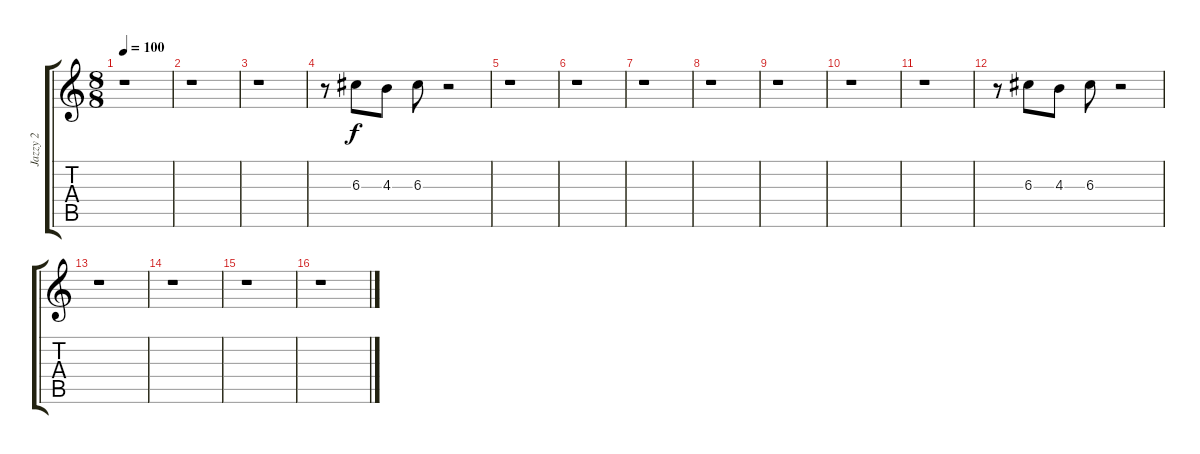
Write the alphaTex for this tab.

\track ("Jazzy 2" "Jazzy 2") {instrument electricguitarjazz}
\staff {score tabs}
\tuning (E4 B3 G3 D3 A2 E2) {hide}
\ts (8 8)
\tempo 100
\clef g2
\ks c
r.1{dy f} |
r.1 |
r.1 |
r.8 6.3.8 4.3.8 6.3.8 r.2 |
r.1 |
r.1 |
r.1 |
r.1 |
r.1 |
r.1 |
r.1 |
r.8 6.3.8 4.3.8 6.3.8 r.2 |
r.1 |
r.1 |
r.1 |
r.1
